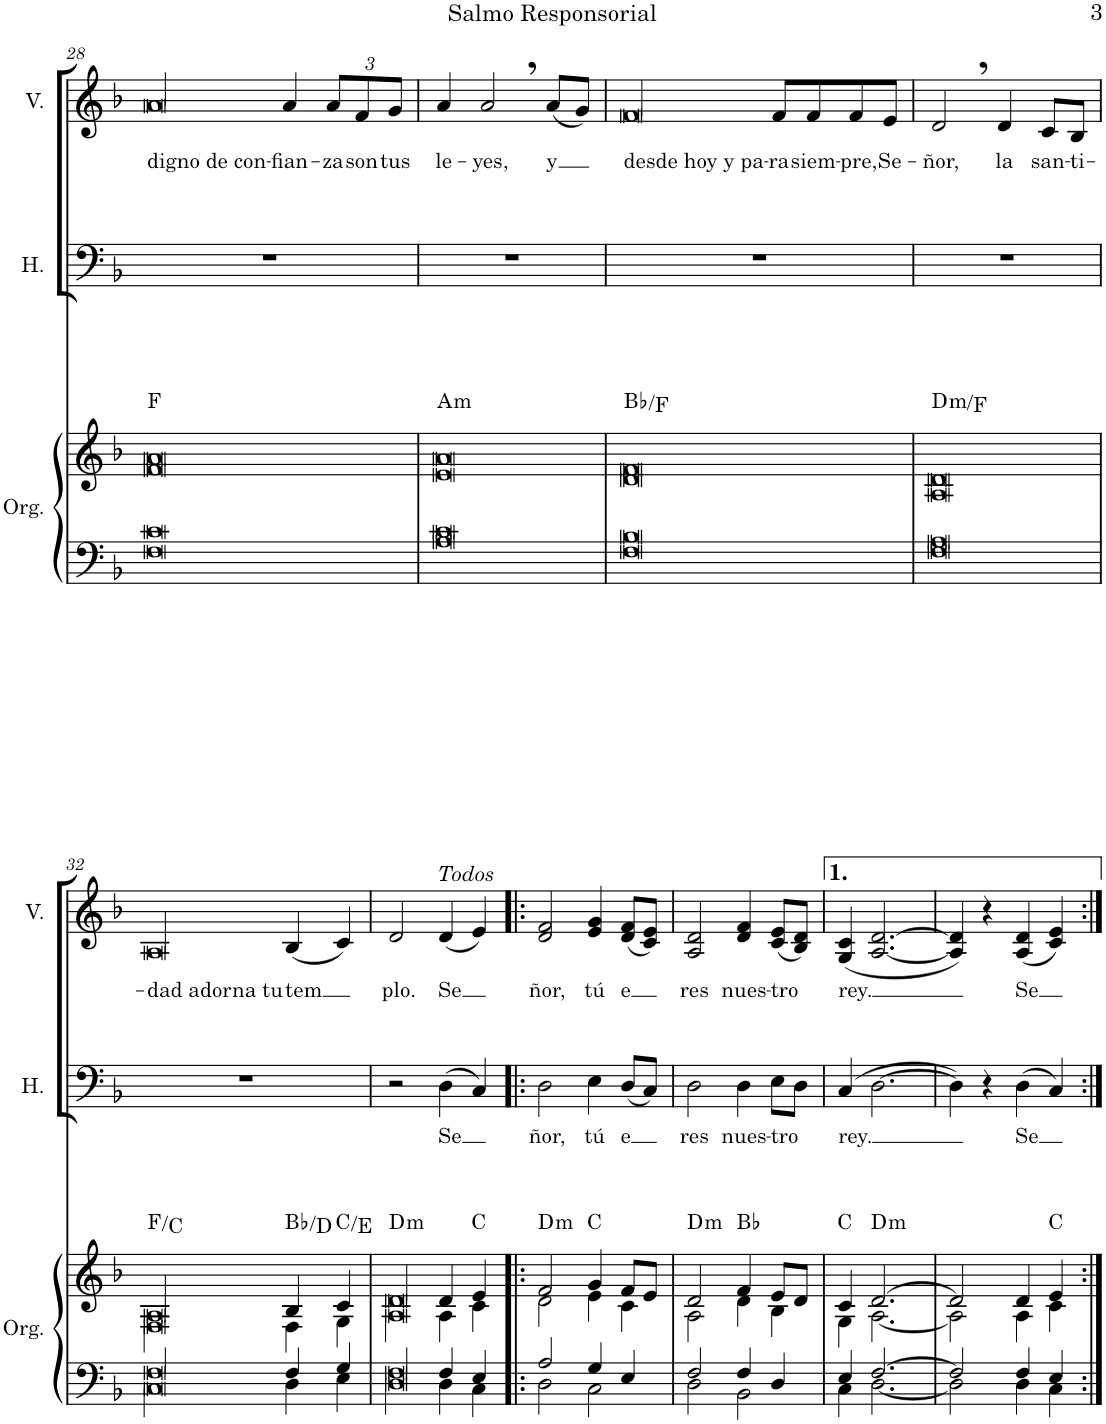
**kern	**kern	**harte	**kern	**text	**kern	**text
*part3	*part3	*part3	*part2	*part2	*part1	*part1
*staff4	*staff3	*	*staff2	*staff2	*staff1	*staff1
*I"Órgano	*	*	*I"Hombres	*	*I"Mujeres	*
*	*	*	*I'H.	*	*	*
!!LO:PB:g=z
*clefF4	*clefG2	*	*clefF4	*	*clefG2	*
*k[b-]	*k[b-]	*	*k[b-]	*	*k[b-]	*
*M4/4	*M4/4	*	*M4/4	*	*M4/4	*
=28	=28	=28	=28	=28	=28	=28
*^	*^	*	*	*	*	*
!	!	!	!	!	!	!	!	!LO:LY:b
1c	1F	1a	1f	F:maj	1r	.	2a/	digno de con-
!	!	!	!	!	!	!	!	!LO:LY:b
.	.	.	.	.	.	.	4a/	-fian-
*	*	*	*	*	*	*	*Xbrackettup	*
!	!	!	!	!	!	!	!	!LO:LY:b
.	.	.	.	.	.	.	12a/L	-za
!	!	!	!	!	!	!	!	!LO:LY:b
.	.	.	.	.	.	.	12f/	son
!	!	!	!	!	!	!	!	!LO:LY:b
.	.	.	.	.	.	.	12g/J	tus
=29	=29	=29	=29	=29	=29	=29	=29	=29
!	!	!	!	!LO:H:kt=m	!	!	!	!LO:LY:b
1c	1A	1a	1e	A:min	1r	.	4a/	le-
!	!	!	!	!	!	!	!	!LO:LY:b
.	.	.	.	.	.	.	2a,/	-yes,
!	!	!	!	!	!	!	!	!LO:LY:b
.	.	.	.	.	.	.	(8a/L	y
.	.	.	.	.	.	.	8g/J)	.
=30	=30	=30	=30	=30	=30	=30	=30	=30
!	!	!	!	!	!	!	!	!LO:LY:b
1B-	1F	1f	1d	Bb:maj/5	1r	.	2f/	desde hoy y pa-
!	!	!	!	!	!	!	!	!LO:LY:b
.	.	.	.	.	.	.	8f/L	-ra
!	!	!	!	!	!	!	!	!LO:LY:b
.	.	.	.	.	.	.	8f/	siem-
!	!	!	!	!	!	!	!	!LO:LY:b
.	.	.	.	.	.	.	8f/	-pre,
!	!	!	!	!	!	!	!	!LO:LY:b
.	.	.	.	.	.	.	8e/J	Se-
=31	=31	=31	=31	=31	=31	=31	=31	=31
!	!	!	!	!LO:H:kt=m	!	!	!	!LO:LY:b
1A	1F	1d	1A	D:min/b3	1r	.	2d,/	-ñor,
!	!	!	!	!	!	!	!	!LO:LY:b
.	.	.	.	.	.	.	4d/	la
!	!	!	!	!	!	!	!	!LO:LY:b
.	.	.	.	.	.	.	8c/L	san-
!	!	!	!	!	!	!	!	!LO:LY:b
.	.	.	.	.	.	.	8B-/J	-ti-
!!LO:LB:g=z
=32	=32	=32	=32	=32	=32	=32	=32	=32
!	!	!	!	!	!	!	!	!LO:LY:b
2F/	2C\	2A/	2F\	F:maj/5	1r	.	2A/	-dad adorna tu
!	!	!	!	!	!	!	!	!LO:LY:b
4F/	4D\	4B-/	4F\	Bb:maj/3	.	.	(4B-/	tem
4G/	4E\	4c/	4G\	C:maj/3	.	.	4c/)	.
=33	=33	=33	=33	=33	=33	=33	=33	=33
!	!	!	!	!LO:H:kt=m	!	!	!	!LO:LY:b
2F/	2D\	2d/	2A\	D:min	2r	.	2d/	plo.
!	!	!	!	!	!	!	!LO:TX:a:i:t=Todos	!
!	!	!	!	!	!	!LO:LY:b	!	!LO:LY:b
4F/	4D\	4d/	4A\	.	(4D\	Se	(4d/	Se
4E/	4C\	4e/	4c\	C:maj	4C/)	.	4e/)	.
=34!|:	=34!|:	=34!|:	=34!|:	=34!|:	=34!|:	=34!|:	=34!|:	=34!|:
!	!	!	!	!LO:H:kt=m	!	!LO:LY:b	!	!LO:LY:b
2A/	2D\	2f/	2d\	D:min	2D\	ñor,	2d/ 2f/	ñor,
!	!	!	!	!	!	!LO:LY:b	!	!LO:LY:b
4G/	2C\	4g/	4e\	C:maj	4E\	tú	4e/ 4g/	tú
!	!	!	!	!	!	!LO:LY:b	!	!LO:LY:b
4E/	.	8f/L	4c\	.	(8D/L	e	(8d/ 8f/L	e
.	.	8e/J	.	.	8C/J)	.	8c/ 8e/J)	.
=35	=35	=35	=35	=35	=35	=35	=35	=35
!	!	!	!	!LO:H:kt=m	!	!LO:LY:b	!	!LO:LY:b
2F/	2D\	2d/	2A\	D:min	2D\	res	2A/ 2d/	res
!	!	!	!	!	!	!LO:LY:b	!	!LO:LY:b
4F/	2BB-\	4f/	4d\	Bb:maj	4D\	nues-	4d/ 4f/	nues-
!	!	!	!	!	!	!LO:LY:b	!	!LO:LY:b
4D/	.	8e/L	4B-\	.	8E\L	-tro	(8c/ 8e/L	-tro
.	.	8d/J	.	.	8D\J	.	8B-/ 8d/J)	.
=36	=36	=36	=36	=36	=36	=36	=36	=36
!	!	!	!	!	!	!LO:LY:b	!	!LO:LY:b
4E/	4C\	4c/	4G\	C:maj	(4C/	rey.	(4G/ 4c/	rey.
!	!	!	!	!LO:H:kt=m	!	!	!	!
[2.F/	[2.D\	[2.d/	[2.A\	D:min	[2.D\	.	[2.A/ [2.d/	.
=37	=37	=37	=37	=37	=37	=37	=37	=37
2F/]	2D\]	2d/]	2A\]	.	4D\])	.	4A/] 4d/])	.
.	.	.	.	.	4r	.	4r	.
!	!	!	!	!	!	!LO:LY:b	!	!LO:LY:b
4F/	4D\	4d/	4A\	.	(4D\	Se	(4A/ 4d/	Se
4E/	4C\	4e/	4c\	C:maj	4C/)	.	4c/ 4e/)	.
*v	*v	*	*	*	*	*	*	*
*	*v	*v	*	*	*	*	*
=:|!	=:|!	=:|!	=:|!	=:|!	=:|!	=:|!
*-	*-	*-	*-	*-	*-	*-
